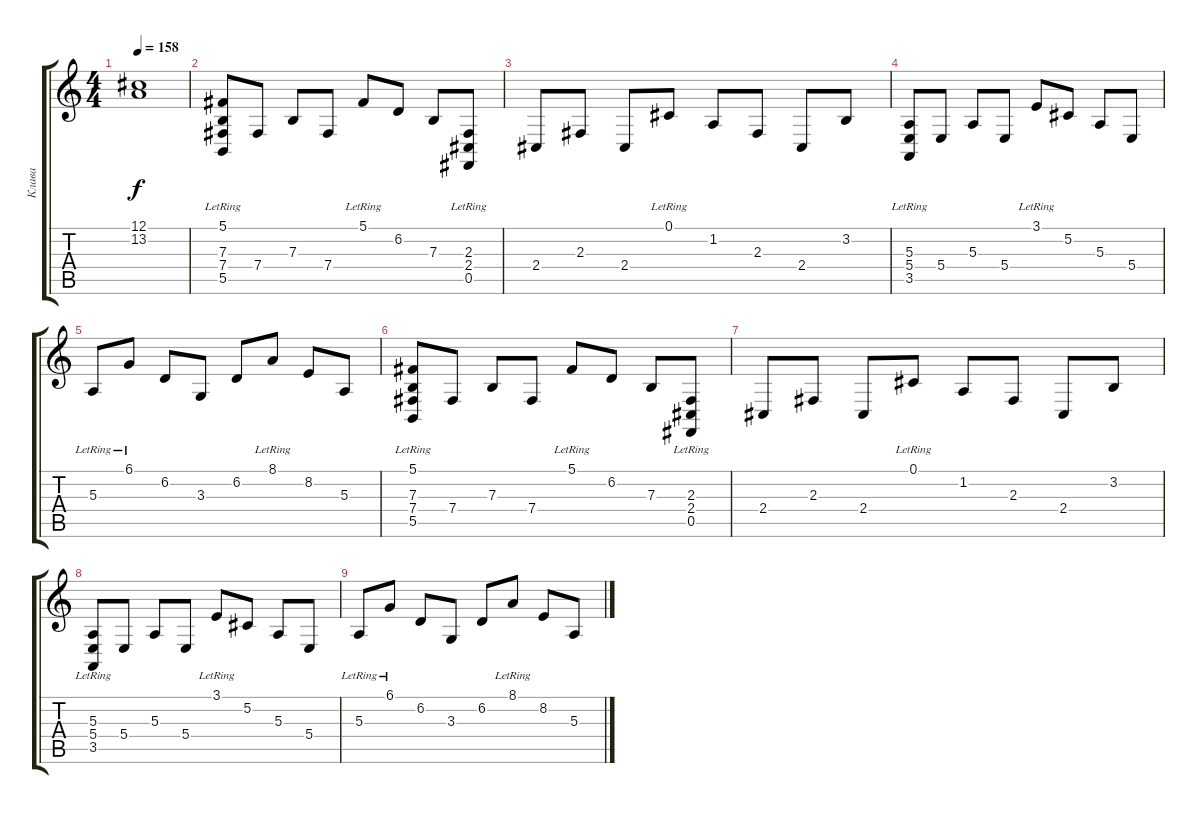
\track ("Клава" "Клава") {instrument brightacousticpiano}
\staff {score tabs}
\tuning (Db4 Ab3 E3 B2 Gb2 B1) {hide}
\ts (4 4)
\tempo 158
\clef g2
\ks c
(12.1{t} 13.2{t}).1{dy f} |
(5.1{lr} 7.3{lr} 7.4{lr} 5.5{lr}).8 7.4.8 7.3.8 7.4.8 5.1{lr}.8 6.2.8 7.3.8 (2.3{lr} 2.4{lr} 0.5{lr}).8 |
2.4.8 2.3.8 2.4.8 0.1{lr}.8 1.2.8 2.3.8 2.4.8 3.2.8 |
(5.3{lr} 5.4{lr} 3.5{lr}).8 5.4.8 5.3.8 5.4.8 3.1{lr}.8 5.2.8 5.3.8 5.4.8 |
5.3{lr}.8 6.1{lr}.8 6.2.8 3.3.8 6.2.8 8.1{lr}.8 8.2.8 5.3.8 |
(5.1{lr} 7.3{lr} 7.4{lr} 5.5{lr}).8 7.4.8 7.3.8 7.4.8 5.1{lr}.8 6.2.8 7.3.8 (2.3{lr} 2.4{lr} 0.5{lr}).8 |
2.4.8 2.3.8 2.4.8 0.1{lr}.8 1.2.8 2.3.8 2.4.8 3.2.8 |
(5.3{lr} 5.4{lr} 3.5{lr}).8 5.4.8 5.3.8 5.4.8 3.1{lr}.8 5.2.8 5.3.8 5.4.8 |
5.3{lr}.8 6.1{lr}.8 6.2.8 3.3.8 6.2.8 8.1{lr}.8 8.2.8 5.3.8
